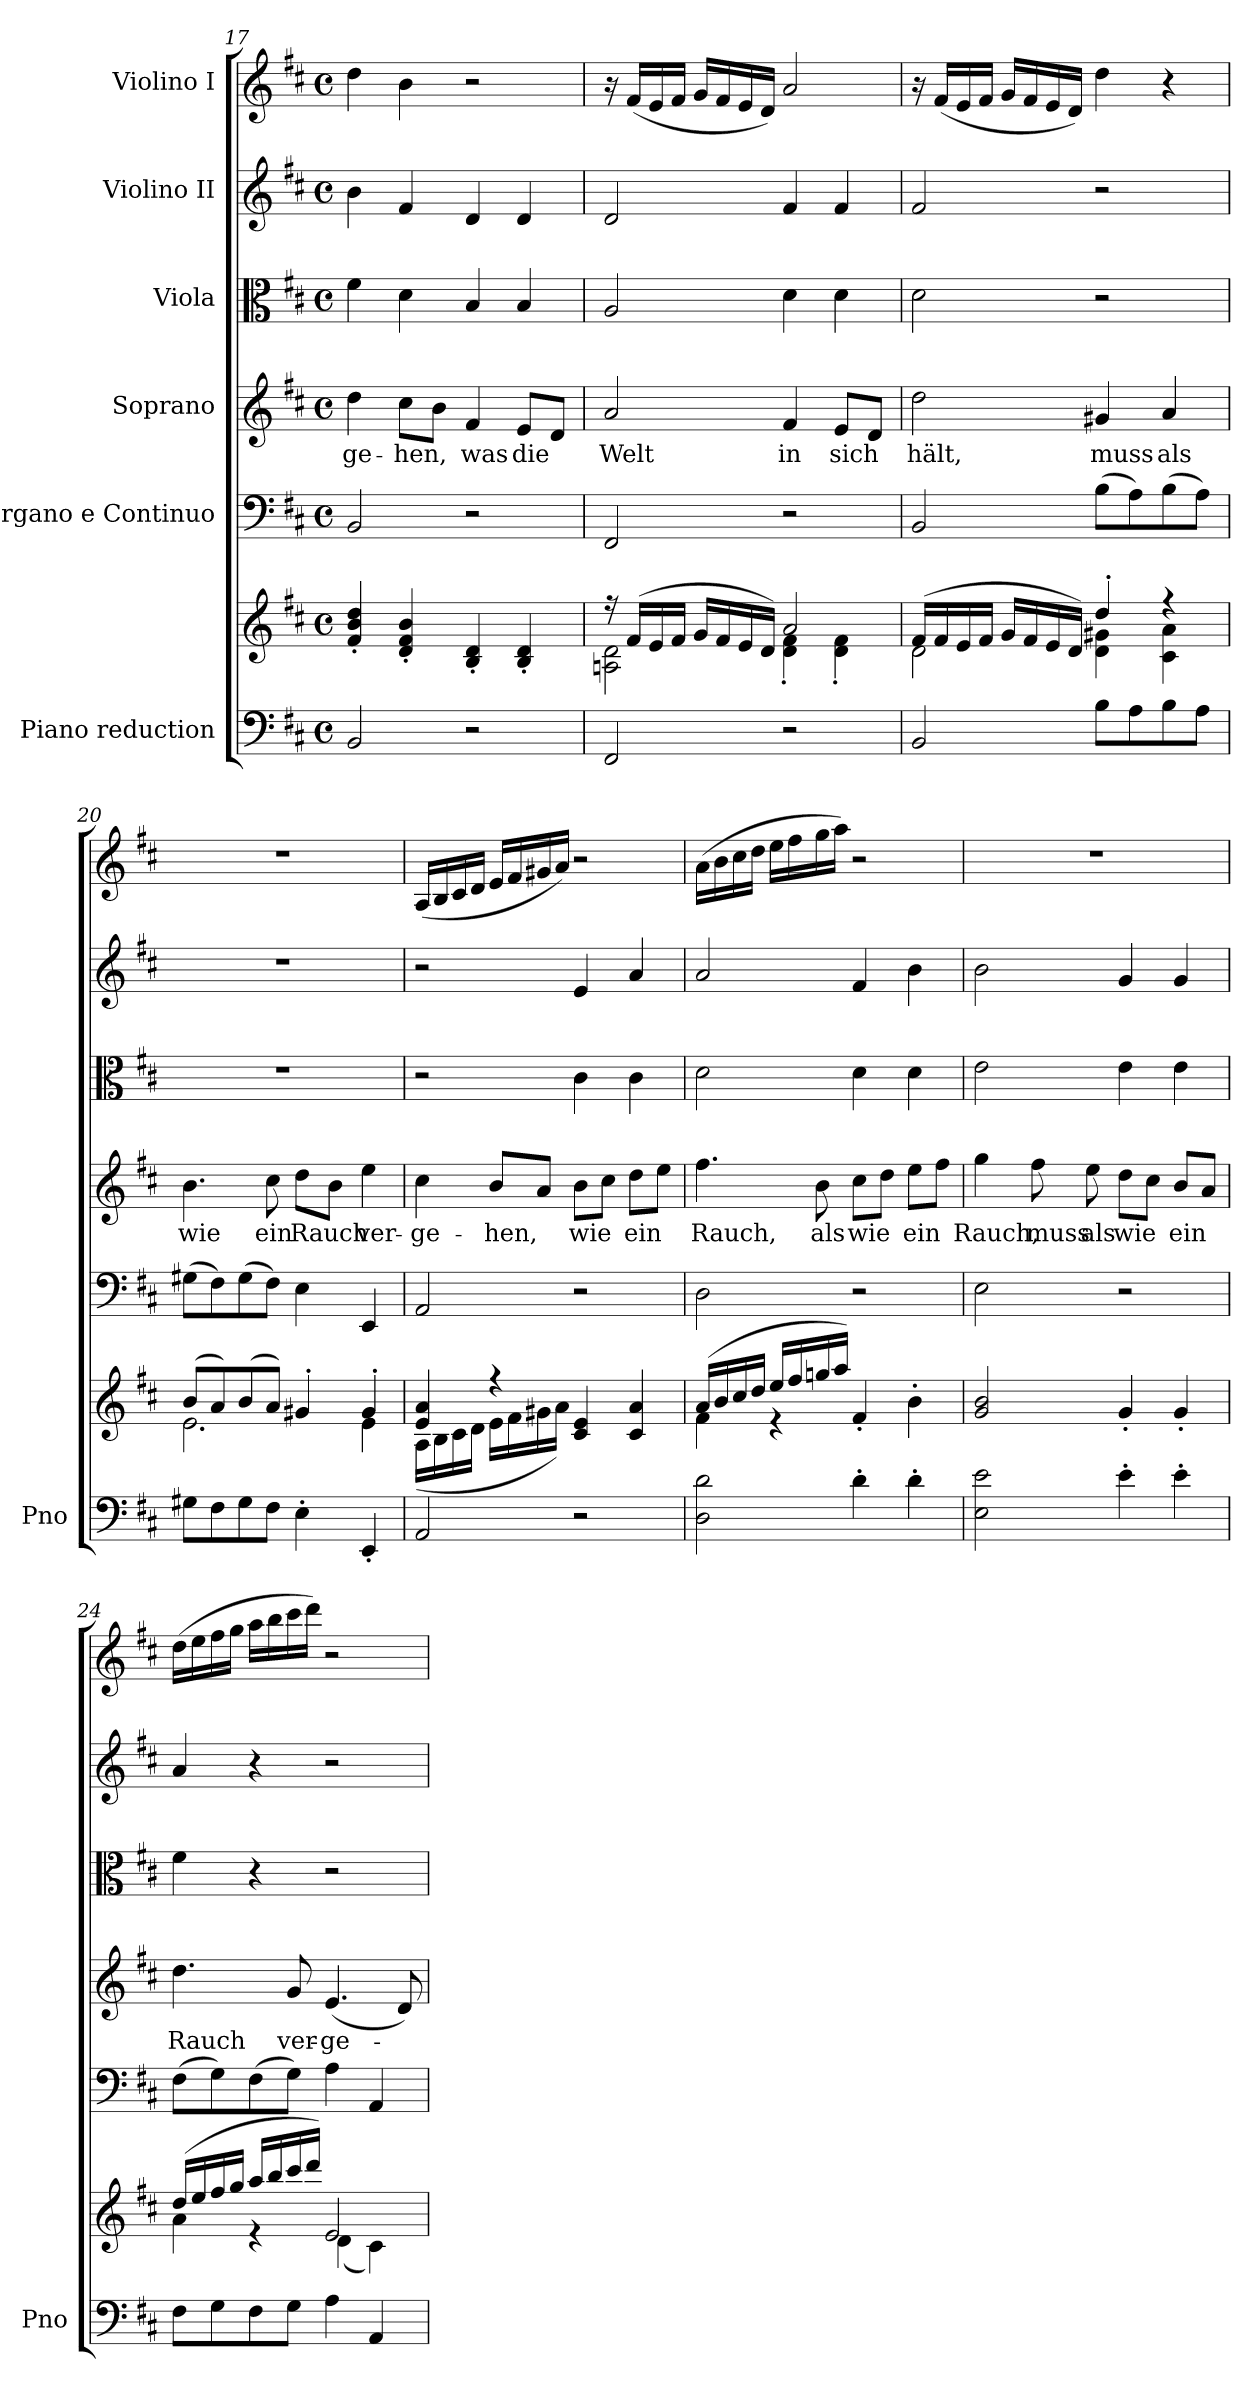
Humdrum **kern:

**kern	**kern	**kern	**kern	**text	**kern	**kern	**kern
*part6	*part6	*part5	*part4	*part4	*part3	*part2	*part1
*staff7	*staff6	*staff5	*staff4	*staff4	*staff3	*staff2	*staff1
*I"Piano reduction	*	*I"Organo e Continuo	*I"Soprano	*	*I"Viola	*I"Violino II	*I"Violino I
*I'Pno	*	*	*	*	*	*	*
*clefF4	*clefG2	*clefF4	*clefG2	*	*clefC3	*clefG2	*clefG2
*k[f#c#]	*k[f#c#]	*k[f#c#]	*k[f#c#]	*	*k[f#c#]	*k[f#c#]	*k[f#c#]
*M4/4	*M4/4	*M4/4	*M4/4	*	*M4/4	*M4/4	*M4/4
*met(c)	*met(c)	*met(c)	*met(c)	*	*met(c)	*met(c)	*met(c)
=17	=17	=17	=17	=17	=17	=17	=17
!	!	!	!	!LO:LY:b	!	!	!
2BB/	4f#/' 4b/' 4dd/'	2BB/	4dd\	ge-	4f#\	4b\	4dd\
!	!	!	!	!LO:LY:b	!	!	!
.	4d/' 4f#/' 4b/'	.	8cc#\L	hen,	4d\	4f#/	4b\
.	.	.	8b\J	.	.	.	.
!	!	!	!	!LO:LY:b	!	!	!
2r	4B/' 4d/'	2r	4f#/	was	4B/	4d/	2r
!	!	!	!	!LO:LY:b	!	!	!
.	4B/' 4d/'	.	8e/L	die	4B/	4d/	.
.	.	.	8d/J	.	.	.	.
=18	=18	=18	=18	=18	=18	=18	=18
*	*^	*	*	*	*	*	*
!	!	!	!	!	!LO:LY:b	!	!	!
2FF#/	16r	2An\ 2d\	2FF#/	2a/	Welt	2A/	2d/	16r
.	(16f#/LL	.	.	.	.	.	.	(16f#/LL
.	16e/	.	.	.	.	.	.	16e/
.	16f#/JJ	.	.	.	.	.	.	16f#/JJ
.	16g/LL	.	.	.	.	.	.	16g/LL
.	16f#/	.	.	.	.	.	.	16f#/
.	16e/	.	.	.	.	.	.	16e/
.	16d/JJ)	.	.	.	.	.	.	16d/JJ)
!	!	!	!	!	!LO:LY:b	!	!	!
2r	2a/	4d\' 4f#\'	2r	4f#/	in	4d\	4f#/	2a/
!	!	!	!	!	!LO:LY:b	!	!	!
.	.	4d\' 4f#\'	.	8e/L	sich	4d\	4f#/	.
.	.	.	.	8d/J	.	.	.	.
=19	=19	=19	=19	=19	=19	=19	=19	=19
!	!	!	!	!	!LO:LY:b	!	!	!
2BB/	(16f#/LL	2d\	2BB/	2dd\	hält,	2d\	2f#/	16r
.	16f#/	.	.	.	.	.	.	(16f#/LL
.	16e/	.	.	.	.	.	.	16e/
.	16f#/JJ	.	.	.	.	.	.	16f#/JJ
.	16g/LL	.	.	.	.	.	.	16g/LL
.	16f#/	.	.	.	.	.	.	16f#/
.	16e/	.	.	.	.	.	.	16e/
.	16d/JJ)	.	.	.	.	.	.	16d/JJ)
!	!	!	!	!	!LO:LY:b	!	!	!
8B\L	4dd'/	4d\ 4g#X\	(8B\L	4g#X/	muss	2r	2r	4dd\
8A\	.	.	8A\)	.	.	.	.	.
!	!	!	!	!	!LO:LY:b	!	!	!
8B\	4r	4c#\ 4a\	(8B\	4a/	als	.	.	4r
8A\J	.	.	8A\J)	.	.	.	.	.
!!LO:PB:g=z
=20	=20	=20	=20	=20	=20	=20	=20	=20
!	!	!	!	!	!LO:LY:b	!	!	!
8G#X\L	(8b/L	2.e\	(8G#X\L	4.b\	wie	1r	1r	1r
8F#\	8a/)	.	8F#\)	.	.	.	.	.
8G#\	(8b/	.	(8G#\	.	.	.	.	.
!	!	!	!	!	!LO:LY:b	!	!	!
8F#\J	8a/J)	.	8F#\J)	8cc#\	ein	.	.	.
!	!	!	!	!	!LO:LY:b	!	!	!
4E'\	4g#X'/	.	4E\	8dd\L	Rauch	.	.	.
.	.	.	.	8b\J	.	.	.	.
!	!	!	!	!	!LO:LY:b	!	!	!
4EE'/	4g#'/	4e\	4EE/	4ee\	ver-	.	.	.
=21	=21	=21	=21	=21	=21	=21	=21	=21
!	!	!	!	!	!LO:LY:b	!	!	!
2AA/	4e/ 4a/	(16A\LL	2AA/	4cc#\	ge-	2r	2r	(16A/LL
.	.	16B\	.	.	.	.	.	16B/
.	.	16c#\	.	.	.	.	.	16c#/
.	.	16d\JJ	.	.	.	.	.	16d/JJ
!	!	!	!	!	!LO:LY:b	!	!	!
.	4r	16e\LL	.	8b/L	hen,	.	.	16e/LL
.	.	16f#\	.	.	.	.	.	16f#/
.	.	16g#X\	.	8a/J	.	.	.	16g#X/
.	.	16a\JJ)	.	.	.	.	.	16a/JJ)
!	!	!	!	!	!LO:LY:b	!	!	!
2r	4c#/ 4e/	2ryy	2r	8b\L	wie	4c#\	4e/	2r
.	.	.	.	8cc#\J	.	.	.	.
!	!	!	!	!	!LO:LY:b	!	!	!
.	4c#/ 4a/	.	.	8dd\L	ein	4c#\	4a/	.
.	.	.	.	8ee\J	.	.	.	.
=22	=22	=22	=22	=22	=22	=22	=22	=22
!	!	!	!	!	!LO:LY:b	!	!	!
2D\ 2d\	(16a/LL	4f#\	2D\	4.ff#\	Rauch,	2d\	2a/	(16a\LL
.	16b/	.	.	.	.	.	.	16b\
.	16cc#/	.	.	.	.	.	.	16cc#\
.	16dd/JJ	.	.	.	.	.	.	16dd\JJ
.	16ee/LL	4r	.	.	.	.	.	16ee\LL
.	16ff#/	.	.	.	.	.	.	16ff#\
!	!	!	!	!	!LO:LY:b	!	!	!
.	16ggn/	.	.	8b\	als	.	.	16gg\
.	16aa/JJ)	.	.	.	.	.	.	16aa\JJ)
!	!	!	!	!	!LO:LY:b	!	!	!
4d'\	4f#'</	2ryy	2r	8cc#\L	wie	4d\	4f#/	2r
.	.	.	.	8dd\J	.	.	.	.
!	!	!	!	!	!LO:LY:b	!	!	!
4d'\	4b'>\	.	.	8ee\L	ein	4d\	4b\	.
.	.	.	.	8ff#\J	.	.	.	.
*	*v	*v	*	*	*	*	*	*
=23	=23	=23	=23	=23	=23	=23	=23
!	!	!	!	!LO:LY:b	!	!	!
2E\ 2e\	2g/ 2b/	2E\	4gg\	Rauch,	2e\	2b\	1r
!	!	!	!	!LO:LY:b	!	!	!
.	.	.	8ff#\	muss	.	.	.
!	!	!	!	!LO:LY:b	!	!	!
.	.	.	8ee\	als	.	.	.
!	!	!	!	!LO:LY:b	!	!	!
4e'\	4g'/	2r	8dd\L	wie	4e\	4g/	.
.	.	.	8cc#\J	.	.	.	.
!	!	!	!	!LO:LY:b	!	!	!
4e'\	4g'/	.	8b/L	ein	4e\	4g/	.
.	.	.	8a/J	.	.	.	.
=24	=24	=24	=24	=24	=24	=24	=24
*	*^	*	*	*	*	*	*
!	!	!	!	!	!LO:LY:b	!	!	!
8F#\L	(16dd/LL	4a\	(8F#\L	4.dd\	Rauch	4f#\	4a/	(16dd\LL
.	16ee/	.	.	.	.	.	.	16ee\
8G\	16ff#/	.	8G\)	.	.	.	.	16ff#\
.	16gg/JJ	.	.	.	.	.	.	16gg\JJ
8F#\	16aa/LL	4r	(8F#\	.	.	4r	4r	16aa\LL
.	16bb/	.	.	.	.	.	.	16bb\
!	!	!	!	!	!LO:LY:b	!	!	!
8G\J	16ccc#/	.	8G\J)	8g/	ver-	.	.	16ccc#\
.	16ddd/JJ)	.	.	.	.	.	.	16ddd\JJ)
!	!	!	!	!	!LO:LY:b	!	!	!
4A\	2e/	(4d\	4A\	(4.e/	-ge-	2r	2r	2r
4AA/	.	4c#\)	4AA/	.	.	.	.	.
.	.	.	.	8d/)	.	.	.	.
*	*v	*v	*	*	*	*	*	*
=	=	=	=	=	=	=	=
*-	*-	*-	*-	*-	*-	*-	*-
